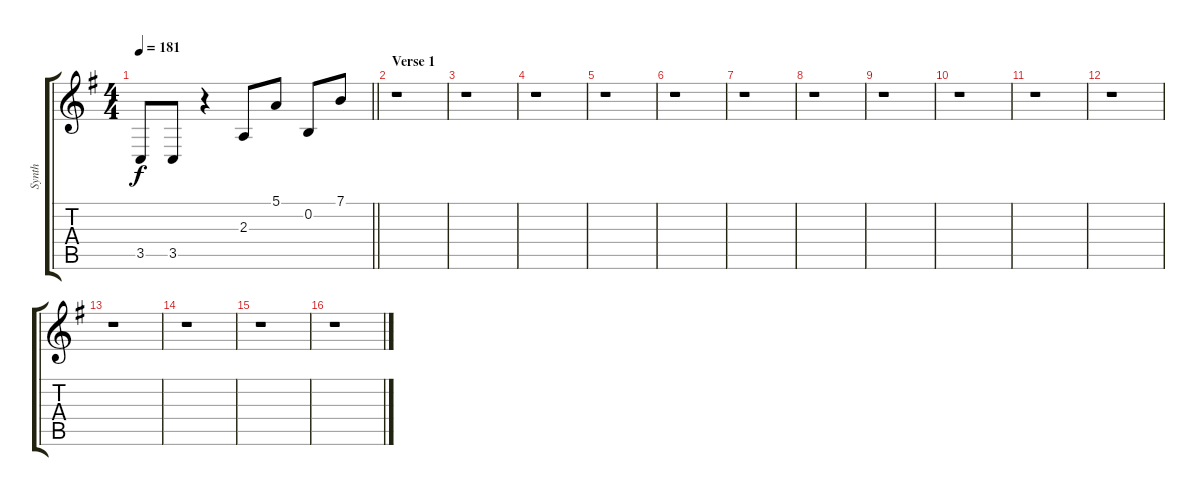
\track ("Synth" "Synth") {instrument lead2sawtooth}
\staff {score tabs}
\tuning (E4 B3 G3 D3 A2 E2) {hide}
\ts (4 4)
\tempo 181
\clef g2
\barLineRight lightlight
\ks g
3.5.8{dy f} 3.5.8 r.4 2.3.8 5.1.8 0.2.8 7.1.8 |
\section ("" "Verse 1")
r.1 |
r.1 |
r.1 |
r.1 |
r.1 |
r.1 |
r.1 |
r.1 |
r.1 |
r.1 |
r.1 |
r.1 |
r.1 |
r.1 |
r.1
